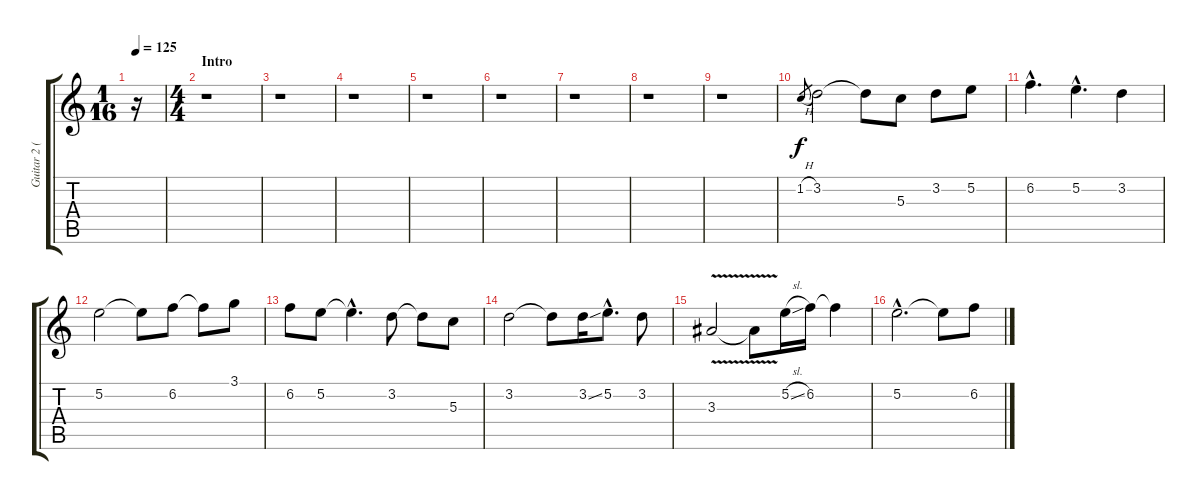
\track ("Guitar 2 (clean)" "Guitar 2 (") {instrument acousticguitarsteel}
\staff {score tabs}
\tuning (E4 B3 G3 D3 A2 E2) {hide}
\ts (1 16)
\tempo 125
\clef g2
\ks c
r.16{dy f instrument acousticguitarsteel} |
\ts (4 4)
\section ("" "Intro")
r.1 |
r.1 |
r.1 |
r.1 |
r.1 |
r.1 |
r.1 |
r.1 |
1.2{h}.8{gr} 3.2.2 3.2{t}.8 5.3.8 3.2.8 5.2.8 |
6.2{hac}.4{d} 5.2{hac}.4{d} 3.2.4 |
5.2.2 5.2{t}.8 6.2.8 6.2{t}.8 3.1.8 |
6.2.8 5.2.8 5.2{hac t}.4{d} 3.2.8 3.2{t}.8 5.3.8 |
3.2.2 3.2{t}.8 3.2{ss}.16 5.2{hac}.8{d} 3.2.8 |
3.3{v}.2 3.3{t}.8 5.2{sl}.16 6.2.16 6.2{t}.4 |
5.2{hac}.2{d} 5.2{t}.8 6.2.8
